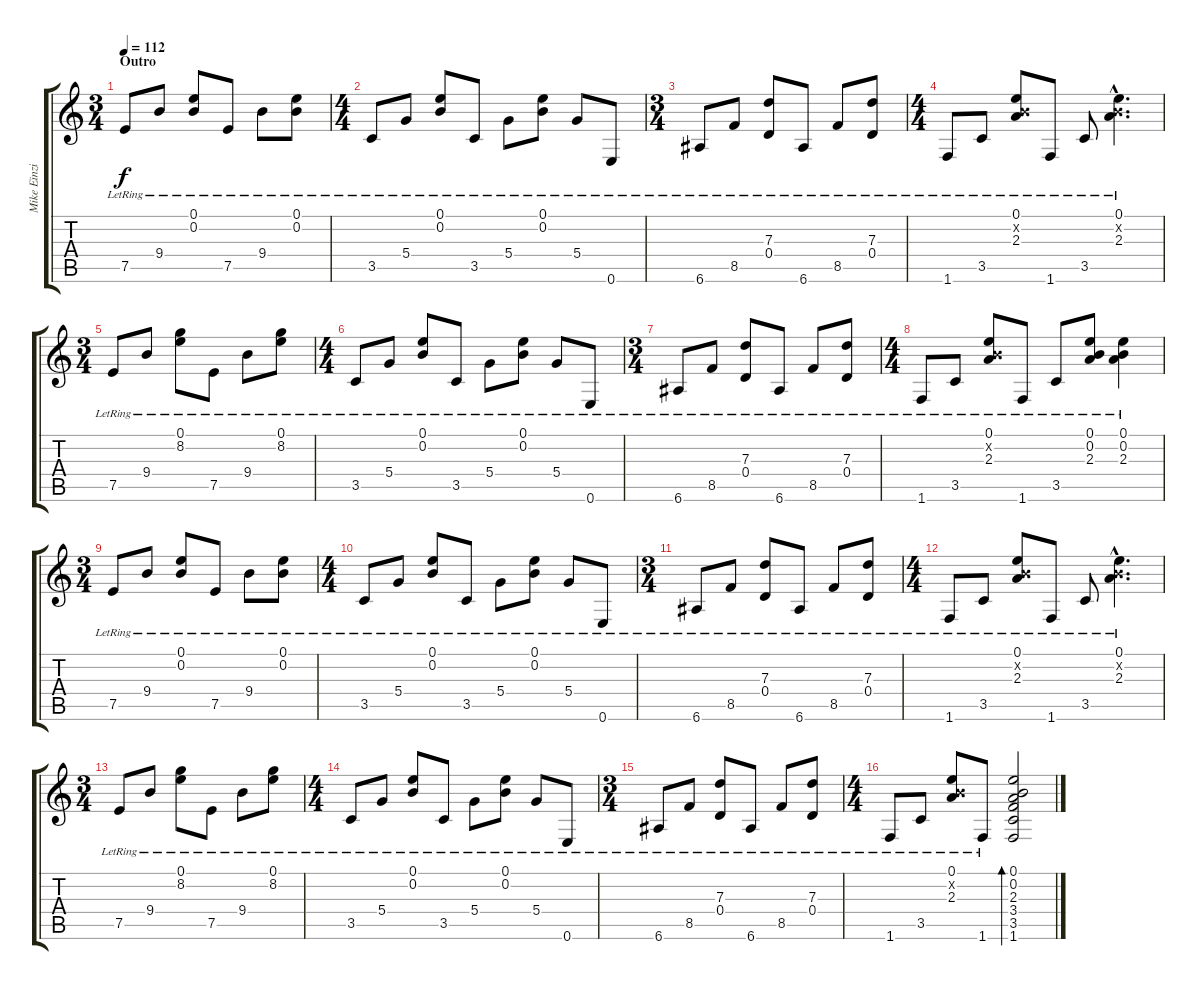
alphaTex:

\track ("Mike Einzinger (guitar)" "Mike Einzi") {instrument acousticguitarsteel}
\staff {score tabs}
\tuning (E4 B3 G3 D3 A2 E2) {hide}
\ts (3 4)
\section ("" "Outro")
\tempo 112
\clef g2
\ks c
7.5{lr}.8{dy f} 9.4{lr}.8 (0.1{lr} 0.2{lr}).8 7.5{lr}.8 9.4{lr}.8 (0.1{lr} 0.2{lr}).8 |
\ts (4 4)
3.5{lr}.8 5.4{lr}.8 (0.1{lr} 0.2{lr}).8 3.5{lr}.8 5.4{lr}.8 (0.1{lr} 0.2{lr}).8 5.4{lr}.8 0.6{lr}.8 |
\ts (3 4)
6.6{lr}.8 8.5{lr}.8 (7.3{lr} 0.4{lr}).8 6.6{lr}.8 8.5{lr}.8 (7.3{lr} 0.4{lr}).8 |
\ts (4 4)
1.6{lr}.8 3.5{lr}.8 (0.1{lr} 0.2{x} 2.3{lr}).8 1.6{lr}.8 3.5{lr}.8 (0.1{hac lr} 0.2{hac x} 2.3{hac lr}).4{d} |
\ts (3 4)
7.5{lr}.8 9.4{lr}.8 (0.1{lr} 8.2{lr}).8 7.5{lr}.8 9.4{lr}.8 (0.1{lr} 8.2{lr}).8 |
\ts (4 4)
3.5{lr}.8 5.4{lr}.8 (0.1{lr} 0.2{lr}).8 3.5{lr}.8 5.4{lr}.8 (0.1{lr} 0.2{lr}).8 5.4{lr}.8 0.6{lr}.8 |
\ts (3 4)
6.6{lr}.8 8.5{lr}.8 (7.3{lr} 0.4{lr}).8 6.6{lr}.8 8.5{lr}.8 (7.3{lr} 0.4{lr}).8 |
\ts (4 4)
1.6{lr}.8 3.5{lr}.8 (0.1{lr} 0.2{x} 2.3{lr}).8 1.6{lr}.8 3.5{lr}.8 (0.1{lr} 0.2{lr} 2.3{lr}).8 (0.1 0.2{lr} 2.3{lr}).4 |
\ts (3 4)
7.5{lr}.8 9.4{lr}.8 (0.1{lr} 0.2{lr}).8 7.5{lr}.8 9.4{lr}.8 (0.1{lr} 0.2{lr}).8 |
\ts (4 4)
3.5{lr}.8 5.4{lr}.8 (0.1{lr} 0.2{lr}).8 3.5{lr}.8 5.4{lr}.8 (0.1{lr} 0.2{lr}).8 5.4{lr}.8 0.6{lr}.8 |
\ts (3 4)
6.6{lr}.8 8.5{lr}.8 (7.3{lr} 0.4{lr}).8 6.6{lr}.8 8.5{lr}.8 (7.3{lr} 0.4{lr}).8 |
\ts (4 4)
1.6{lr}.8 3.5{lr}.8 (0.1{lr} 0.2{x} 2.3{lr}).8 1.6{lr}.8 3.5{lr}.8 (0.1{hac lr} 0.2{hac x} 2.3{hac lr}).4{d} |
\ts (3 4)
7.5{lr}.8 9.4{lr}.8 (0.1{lr} 8.2{lr}).8 7.5{lr}.8 9.4{lr}.8 (0.1{lr} 8.2{lr}).8 |
\ts (4 4)
3.5{lr}.8 5.4{lr}.8 (0.1{lr} 0.2{lr}).8 3.5{lr}.8 5.4{lr}.8 (0.1{lr} 0.2{lr}).8 5.4{lr}.8 0.6{lr}.8 |
\ts (3 4)
6.6{lr}.8 8.5{lr}.8 (7.3{lr} 0.4{lr}).8 6.6{lr}.8 8.5{lr}.8 (7.3{lr} 0.4{lr}).8 |
\ts (4 4)
1.6{lr}.8 3.5{lr}.8 (0.1{lr} 0.2{x} 2.3{lr}).8 1.6{lr}.8 (0.1 0.2 2.3 3.4 3.5 1.6).2{bd 240}
